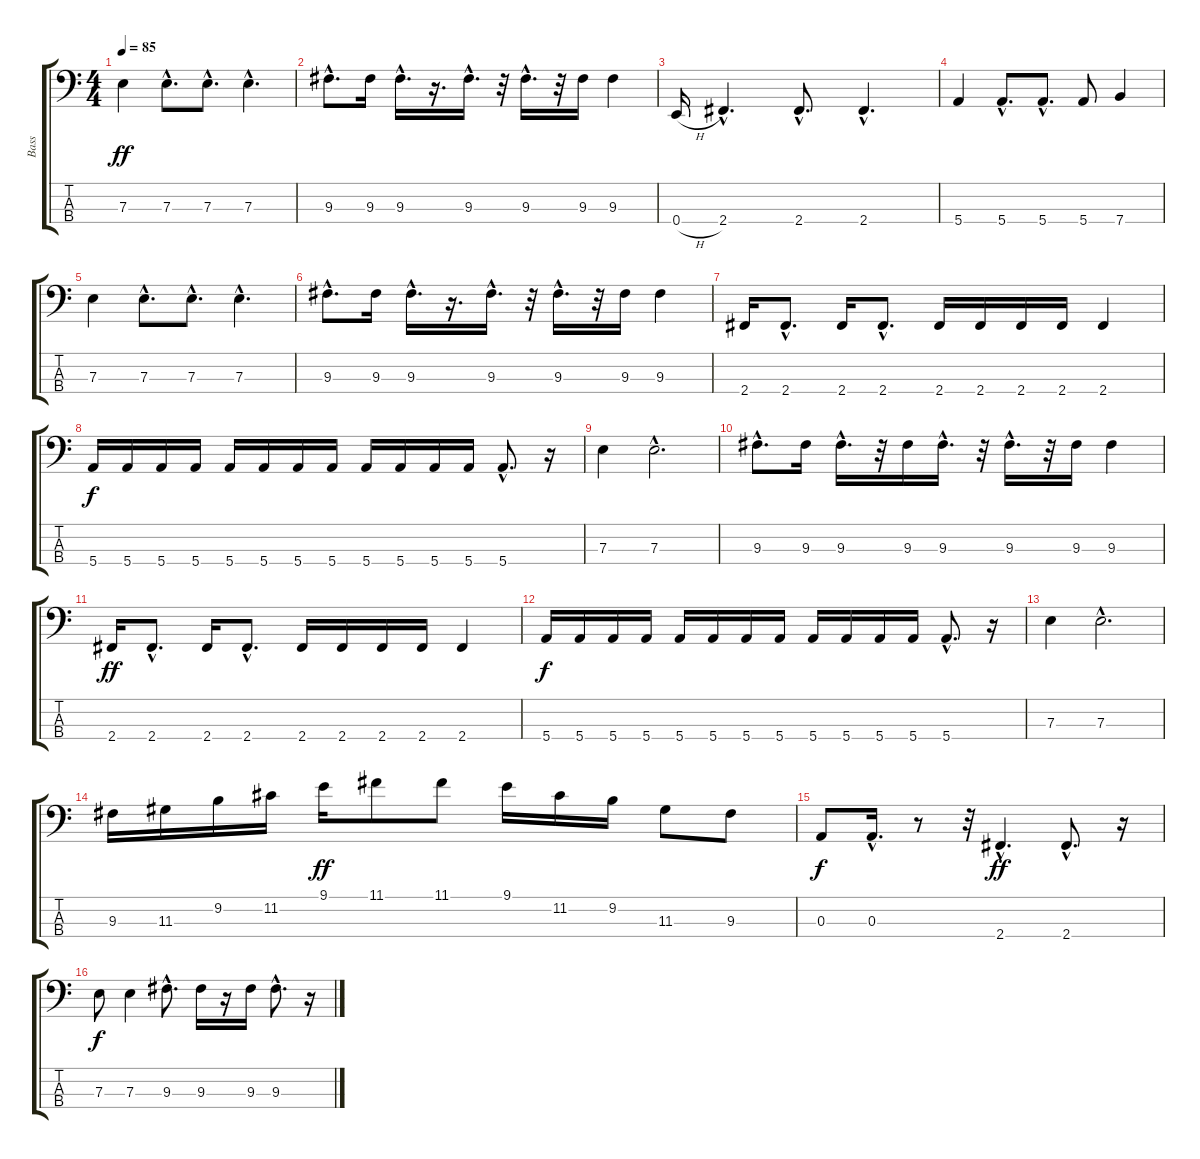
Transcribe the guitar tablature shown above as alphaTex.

\track ("Bass" "Bass") {instrument electricbassfinger}
\staff {score tabs}
\tuning (G2 D2 A1 E1) {hide}
\ts (4 4)
\tempo 85
\clef f4
\ks c
7.3.4{dy ff} 7.3{hac}.8{d} 7.3{hac}.8{d} 7.3{hac}.4{d} |
9.3{hac}.8{d} 9.3.16 9.3{hac}.16{d} r.16{d} 9.3{hac}.16{d} r.32 9.3{hac}.16{d} r.32 9.3.16 9.3.4 |
0.4{h}.16 2.4{hac}.4{d} 2.4{hac}.8{d} 2.4{hac}.4{d} |
5.4.4 5.4{hac}.8{d} 5.4{hac}.8{d} 5.4.8 7.4.4 |
7.3.4 7.3{hac}.8{d} 7.3{hac}.8{d} 7.3{hac}.4{d} |
9.3{hac}.8{d} 9.3.16 9.3{hac}.16{d} r.16{d} 9.3{hac}.16{d} r.32 9.3{hac}.16{d} r.32 9.3.16 9.3.4 |
2.4.16 2.4{hac}.8{d} 2.4.16 2.4{hac}.8{d} 2.4.16 2.4.16 2.4.16 2.4.16 2.4.4 |
5.4.16{dy f} 5.4.16 5.4.16 5.4.16 5.4.16 5.4.16 5.4.16 5.4.16 5.4.16 5.4.16 5.4.16 5.4.16 5.4{hac}.8{d} r.16 |
7.3.4 7.3{hac}.2{d} |
9.3{hac}.8{d} 9.3.16 9.3{hac}.16{d} r.32 9.3.16 9.3{hac}.16{d} r.32 9.3{hac}.16{d} r.32 9.3.16 9.3.4 |
2.4.16{dy ff} 2.4{hac}.8{d} 2.4.16 2.4{hac}.8{d} 2.4.16 2.4.16 2.4.16 2.4.16 2.4.4 |
5.4.16{dy f} 5.4.16 5.4.16 5.4.16 5.4.16 5.4.16 5.4.16 5.4.16 5.4.16 5.4.16 5.4.16 5.4.16 5.4{hac}.8{d} r.16 |
7.3.4 7.3{hac}.2{d} |
9.3.16 11.3.16 9.2.16 11.2.16 9.1.16{dy ff} 11.1.8 11.1.8 9.1.16 11.2.16 9.2.16 11.3.8 9.3.8 |
0.3.8{dy f} 0.3{hac}.16{d} r.8 r.32 2.4{hac}.4{d dy ff} 2.4{hac}.8{d} r.16 |
7.3.8{dy f} 7.3.4 9.3{hac}.8{d} 9.3.16 r.16 9.3.16 9.3{hac}.8{d} r.16
